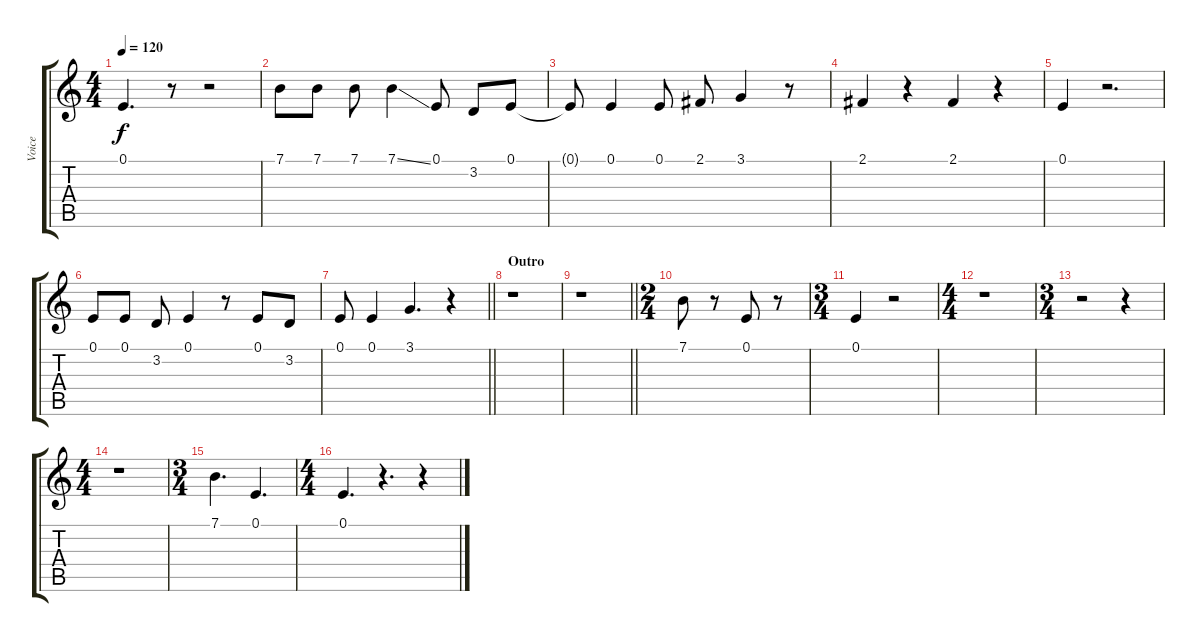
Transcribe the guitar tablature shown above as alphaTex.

\track ("Voice" "Voice") {instrument bassoon}
\staff {score tabs}
\tuning (E4 B3 G3 D3 A2 E2) {hide}
\ts (4 4)
\tempo 120
\clef g2
\ks c
0.1.4{d dy f} r.8 r.2 |
7.1.8 7.1.8 7.1.8 7.1{ss}.4 0.1.8 3.2.8 0.1.8 |
0.1{t}.8 0.1.4 0.1.8 2.1.8 3.1.4 r.8 |
2.1.4 r.4 2.1.4 r.4 |
0.1.4 r.2{d} |
0.1.8 0.1.8 3.2.8 0.1.4 r.8 0.1.8 3.2.8 |
\barLineRight lightlight
0.1.8 0.1.4 3.1.4{d} r.4 |
\section ("" "Outro")
r.1 |
\barLineRight lightlight
r.1 |
\ts (2 4)
7.1.8 r.8 0.1.8 r.8 |
\ts (3 4)
0.1.4 r.2 |
\ts (4 4)
r.1 |
\ts (3 4)
r.2 r.4 |
\ts (4 4)
r.1 |
\ts (3 4)
7.1.4{d} 0.1.4{d} |
\ts (4 4)
0.1.4{d} r.4{d} r.4
